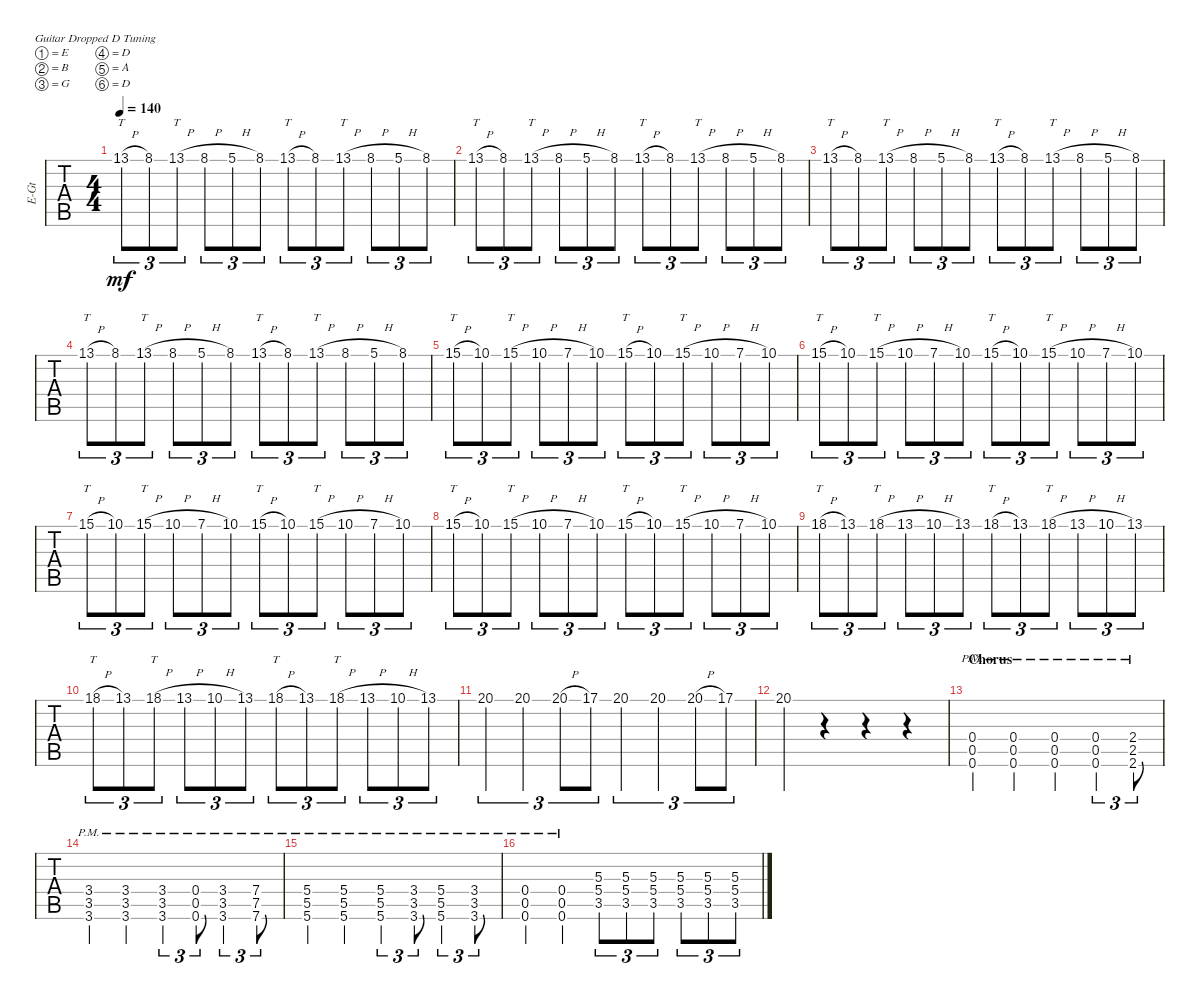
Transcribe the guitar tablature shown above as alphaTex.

\defaultSystemsLayout 4
\bracketExtendMode groupsimilarinstruments
\multiBarRest
\otherSystemsTrackNameOrientation horizontal
\track ("David" "E-Gt") {instrument distortionguitar}
\staff {tabs}
\tuning (E4 B3 G3 D3 A2 D2)
\ts (4 4)
\tempo 140
\clef g2
\ks c
13.1{h}.8{tt tu (3 2) dy mf} 8.1.8{tu (3 2)} 13.1{h}.8{tt tu (3 2)} 8.1{h}.8{tu (3 2)} 5.1{h}.8{tu (3 2)} 8.1.8{tu (3 2)} 13.1{h}.8{tt tu (3 2)} 8.1.8{tu (3 2)} 13.1{h}.8{tt tu (3 2)} 8.1{h}.8{tu (3 2)} 5.1{h}.8{tu (3 2)} 8.1.8{tu (3 2)} |
13.1{h}.8{tt tu (3 2)} 8.1.8{tu (3 2)} 13.1{h}.8{tt tu (3 2)} 8.1{h}.8{tu (3 2)} 5.1{h}.8{tu (3 2)} 8.1.8{tu (3 2)} 13.1{h}.8{tt tu (3 2)} 8.1.8{tu (3 2)} 13.1{h}.8{tt tu (3 2)} 8.1{h}.8{tu (3 2)} 5.1{h}.8{tu (3 2)} 8.1.8{tu (3 2)} |
13.1{h}.8{tt tu (3 2)} 8.1.8{tu (3 2)} 13.1{h}.8{tt tu (3 2)} 8.1{h}.8{tu (3 2)} 5.1{h}.8{tu (3 2)} 8.1.8{tu (3 2)} 13.1{h}.8{tt tu (3 2)} 8.1.8{tu (3 2)} 13.1{h}.8{tt tu (3 2)} 8.1{h}.8{tu (3 2)} 5.1{h}.8{tu (3 2)} 8.1.8{tu (3 2)} |
13.1{h}.8{tt tu (3 2)} 8.1.8{tu (3 2)} 13.1{h}.8{tt tu (3 2)} 8.1{h}.8{tu (3 2)} 5.1{h}.8{tu (3 2)} 8.1.8{tu (3 2)} 13.1{h}.8{tt tu (3 2)} 8.1.8{tu (3 2)} 13.1{h}.8{tt tu (3 2)} 8.1{h}.8{tu (3 2)} 5.1{h}.8{tu (3 2)} 8.1.8{tu (3 2)} |
15.1{h}.8{tt tu (3 2)} 10.1.8{tu (3 2)} 15.1{h}.8{tt tu (3 2)} 10.1{h}.8{tu (3 2)} 7.1{h}.8{tu (3 2)} 10.1.8{tu (3 2)} 15.1{h}.8{tt tu (3 2)} 10.1.8{tu (3 2)} 15.1{h}.8{tt tu (3 2)} 10.1{h}.8{tu (3 2)} 7.1{h}.8{tu (3 2)} 10.1.8{tu (3 2)} |
15.1{h}.8{tt tu (3 2)} 10.1.8{tu (3 2)} 15.1{h}.8{tt tu (3 2)} 10.1{h}.8{tu (3 2)} 7.1{h}.8{tu (3 2)} 10.1.8{tu (3 2)} 15.1{h}.8{tt tu (3 2)} 10.1.8{tu (3 2)} 15.1{h}.8{tt tu (3 2)} 10.1{h}.8{tu (3 2)} 7.1{h}.8{tu (3 2)} 10.1.8{tu (3 2)} |
15.1{h}.8{tt tu (3 2)} 10.1.8{tu (3 2)} 15.1{h}.8{tt tu (3 2)} 10.1{h}.8{tu (3 2)} 7.1{h}.8{tu (3 2)} 10.1.8{tu (3 2)} 15.1{h}.8{tt tu (3 2)} 10.1.8{tu (3 2)} 15.1{h}.8{tt tu (3 2)} 10.1{h}.8{tu (3 2)} 7.1{h}.8{tu (3 2)} 10.1.8{tu (3 2)} |
15.1{h}.8{tt tu (3 2)} 10.1.8{tu (3 2)} 15.1{h}.8{tt tu (3 2)} 10.1{h}.8{tu (3 2)} 7.1{h}.8{tu (3 2)} 10.1.8{tu (3 2)} 15.1{h}.8{tt tu (3 2)} 10.1.8{tu (3 2)} 15.1{h}.8{tt tu (3 2)} 10.1{h}.8{tu (3 2)} 7.1{h}.8{tu (3 2)} 10.1.8{tu (3 2)} |
18.1{h acc #}.8{tt tu (3 2)} 13.1.8{tu (3 2)} 18.1{h acc #}.8{tt tu (3 2)} 13.1{h}.8{tu (3 2)} 10.1{h}.8{tu (3 2)} 13.1.8{tu (3 2)} 18.1{h acc #}.8{tt tu (3 2)} 13.1.8{tu (3 2)} 18.1{h acc #}.8{tt tu (3 2)} 13.1{h}.8{tu (3 2)} 10.1{h}.8{tu (3 2)} 13.1.8{tu (3 2)} |
18.1{h acc #}.8{tt tu (3 2)} 13.1.8{tu (3 2)} 18.1{h acc #}.8{tt tu (3 2)} 13.1{h}.8{tu (3 2)} 10.1{h}.8{tu (3 2)} 13.1.8{tu (3 2)} 18.1{h acc #}.8{tt tu (3 2)} 13.1.8{tu (3 2)} 18.1{h acc #}.8{tt tu (3 2)} 13.1{h}.8{tu (3 2)} 10.1{h}.8{tu (3 2)} 13.1.8{tu (3 2)} |
20.1.4{tu (3 2)} 20.1.4{tu (3 2)} 20.1{h}.8{tu (3 2)} 17.1.8{tu (3 2)} 20.1.4{tu (3 2)} 20.1.4{tu (3 2)} 20.1{h}.8{tu (3 2)} 17.1.8{tu (3 2)} |
20.1.4 r.4 r.4 r.4 |
\section ("" "Chorus")
(0.6{pm} 0.5{pm} 0.4{pm}).4 (0.6{pm} 0.5{pm} 0.4{pm}).4 (0.6{pm} 0.5{pm} 0.4{pm}).4 (0.6{pm} 0.5{pm} 0.4{pm}).4{tu (3 2)} (2.6{pm} 2.5{pm} 2.4{pm}).8{tu (3 2)} |
(3.6{pm} 3.5{pm} 3.4{pm}).4 (3.6{pm} 3.5{pm} 3.4{pm}).4 (3.6{pm} 3.5{pm} 3.4{pm}).4{tu (3 2)} (0.6{pm} 0.5{pm} 0.4{pm}).8{tu (3 2)} (3.6{pm} 3.5{pm} 3.4{pm}).4{tu (3 2)} (7.6{pm} 7.5{pm} 7.4{pm}).8{tu (3 2)} |
(5.6{pm} 5.5{pm} 5.4{pm}).4 (5.6{pm} 5.5{pm} 5.4{pm}).4 (5.6{pm} 5.5{pm} 5.4{pm}).4{tu (3 2)} (3.6{pm} 3.5{pm} 3.4{pm}).8{tu (3 2)} (5.6{pm} 5.5{pm} 5.4{pm}).4{tu (3 2)} (3.6{pm} 3.5{pm} 3.4{pm}).8{tu (3 2)} |
(0.6{pm} 0.5{pm} 0.4{pm}).4 (0.6{pm} 0.5{pm} 0.4{pm}).4 (3.5 5.4 5.3).8{tu (3 2)} (3.5 5.4 5.3).8{tu (3 2)} (3.5 5.4 5.3).8{tu (3 2)} (3.5 5.4 5.3).8{tu (3 2)} (3.5 5.4 5.3).8{tu (3 2)} (3.5 5.4 5.3).8{tu (3 2)}
